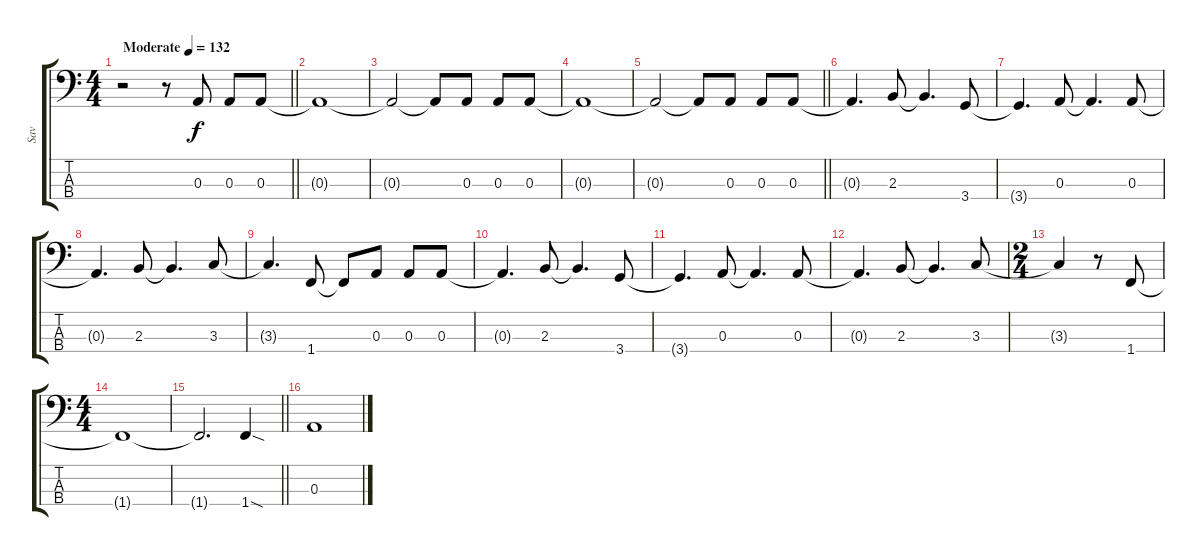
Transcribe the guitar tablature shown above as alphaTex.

\track ("Sav" "Sav") {instrument electricbassfinger}
\staff {score tabs}
\tuning (G2 D2 A1 E1) {hide}
\ts (4 4)
\tempo (132 "Moderate")
\clef f4
\barLineRight lightlight
\ks aminor
r.2{dy f instrument electricbassfinger} r.8 0.3.8 0.3.8 0.3.8 |
0.3{t}.1 |
0.3{t}.2 0.3{t}.8 0.3.8 0.3.8 0.3.8 |
0.3{t}.1 |
\barLineRight lightlight
0.3{t}.2 0.3{t}.8 0.3.8 0.3.8 0.3.8 |
0.3{t}.4{d} 2.3.8 2.3{t}.4{d} 3.4.8 |
3.4{t}.4{d} 0.3.8 0.3{t}.4{d} 0.3.8 |
0.3{t}.4{d} 2.3.8 2.3{t}.4{d} 3.3.8 |
3.3{t}.4{d} 1.4.8 1.4{t}.8 0.3.8 0.3.8 0.3.8 |
0.3{t}.4{d} 2.3.8 2.3{t}.4{d} 3.4.8 |
3.4{t}.4{d} 0.3.8 0.3{t}.4{d} 0.3.8 |
0.3{t}.4{d} 2.3.8 2.3{t}.4{d} 3.3.8 |
\ts (2 4)
3.3{t}.4 r.8 1.4.8 |
\ts (4 4)
1.4{t}.1 |
\barLineRight lightlight
1.4{t}.2{d} 1.4{sod}.4 |
0.3.1
